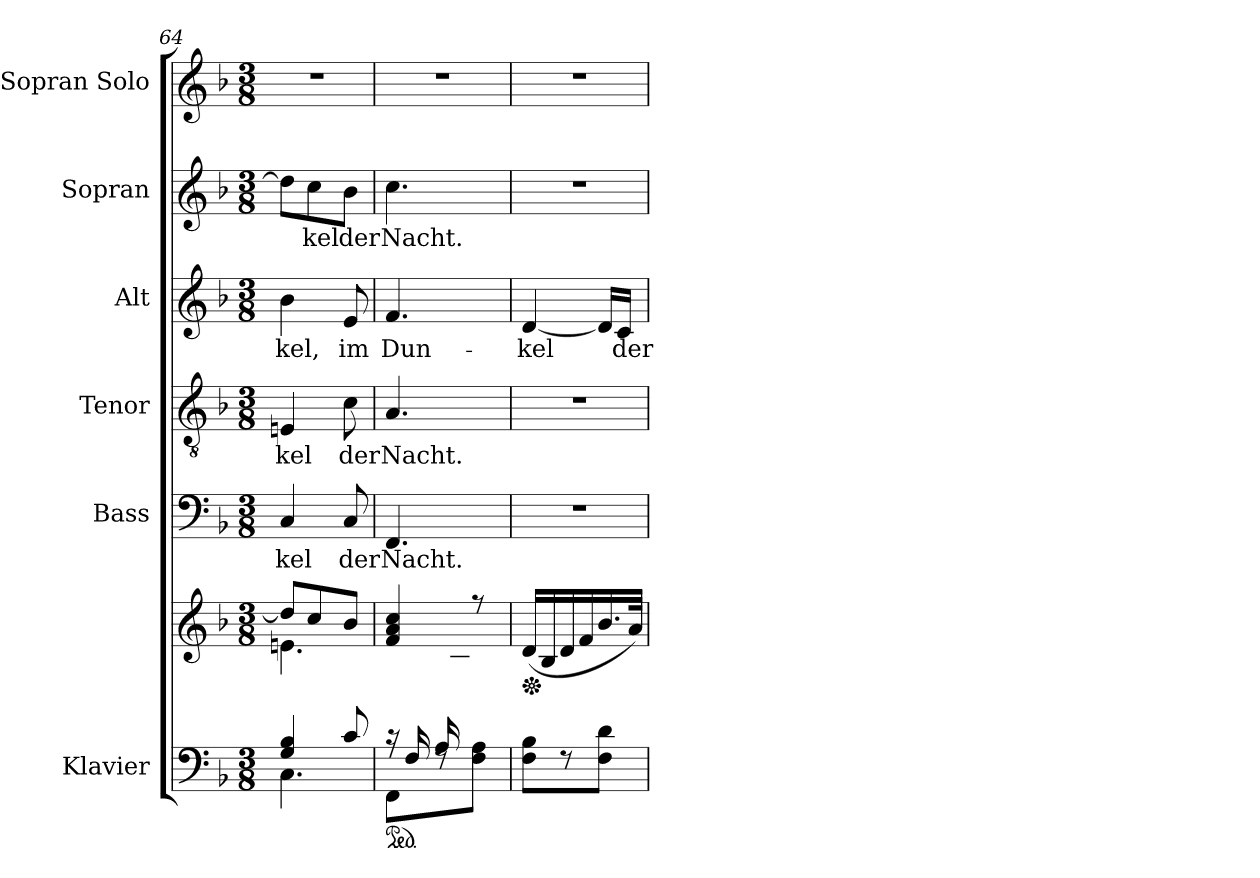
**kern	**kern	**kern	**text	**kern	**text	**kern	**text	**kern	**text	**kern
*part6	*part6	*part5	*part5	*part4	*part4	*part3	*part3	*part2	*part2	*part1
*staff7	*staff6	*staff5	*staff5	*staff4	*staff4	*staff3	*staff3	*staff2	*staff2	*staff1
*I"Klavier	*	*I"Bass	*	*I"Tenor	*	*I"Alt	*	*I"Sopran	*	*I"Sopran Solo
*	*	*I'B	*	*I'T	*	*I'A	*	*I'S	*	*
*clefF4	*clefG2	*clefF4	*	*clefGv2	*	*clefG2	*	*clefG2	*	*clefG2
*k[b-]	*k[b-]	*k[b-]	*	*k[b-]	*	*k[b-]	*	*k[b-]	*	*k[b-]
*M3/8	*M3/8	*M3/8	*	*M3/8	*	*M3/8	*	*M3/8	*	*M3/8
=64	=64	=64	=64	=64	=64	=64	=64	=64	=64	=64
*^	*^	*	*	*	*	*	*	*	*	*
!	!	!	!	!	!LO:LY:b	!	!LO:LY:b	!	!LO:LY:b	!	!	!
4G/ 4B-/	4.C\	8dd/L]	4.en\	4C/	-kel	4En/	-kel	4b-\	-kel,	8dd\L]	.	4.r
!	!	!	!	!	!	!	!	!	!	!	!LO:LY:b	!
.	.	8cc/	.	.	.	.	.	.	.	8cc\	-kel	.
!	!	!	!	!	!LO:LY:b	!	!LO:LY:b	!	!LO:LY:b	!	!LO:LY:b	!
8c/	.	8b-/J	.	8C/	der	8c\	der	8e/	im	8b-\J	der	.
=65	=65	=65	=65	=65	=65	=65	=65	=65	=65	=65	=65	=65
*ped	*	*	*	*	*	*	*	*	*	*	*	*
!	!	!	!	!	!LO:LY:b	!	!LO:LY:b	!	!LO:LY:b	!	!LO:LY:b	!
16r	8FF\L	4f/ 4a/ 4cc/	8.ryy	4.FF/	Nacht.	4.A/	Nacht.	4.f/	Dun-	4.cc\	Nacht.	4.r
(16F/LL	.	.	.	.	.	.	.	.	.	.	.	.
16A/	8rF	.	.	.	.	.	.	.	.	.	.	.
8.ryy	.	.	16c\	.	.	.	.	.	.	.	.	.
.	8F\ 8A\J	8rff	16f\	.	.	.	.	.	.	.	.	.
.	.	.	16e\JJ)	.	.	.	.	.	.	.	.	.
*v	*v	*	*	*	*	*	*	*	*	*	*	*
*	*v	*v	*	*	*	*	*	*	*	*	*
=66	=66	=66	=66	=66	=66	=66	=66	=66	=66	=66
*	*Xped	*	*	*	*	*	*	*	*	*
*	*^	*	*	*	*	*	*	*	*	*
!	!	!	!	!	!	!	!	!LO:LY:b	!	!	!
*	*v	*v	*	*	*	*	*	*	*	*	*
8F\ 8B-\L	(>16d/LL	4.r	.	4.r	.	[4d/	-kel	4.r	.	4.r
.	16B-/	.	.	.	.	.	.	.	.	.
8rF	16d/	.	.	.	.	.	.	.	.	.
.	16f/	.	.	.	.	.	.	.	.	.
8F\ 8d\J	16.b-/	.	.	.	.	16d/LL]	.	.	.	.
!	!	!	!	!	!	!	!LO:LY:b	!	!	!
.	.	.	.	.	.	16c/JJ	der	.	.	.
.	32a/JJk)	.	.	.	.	.	.	.	.	.
=	=	=	=	=	=	=	=	=	=	=
*-	*-	*-	*-	*-	*-	*-	*-	*-	*-	*-
